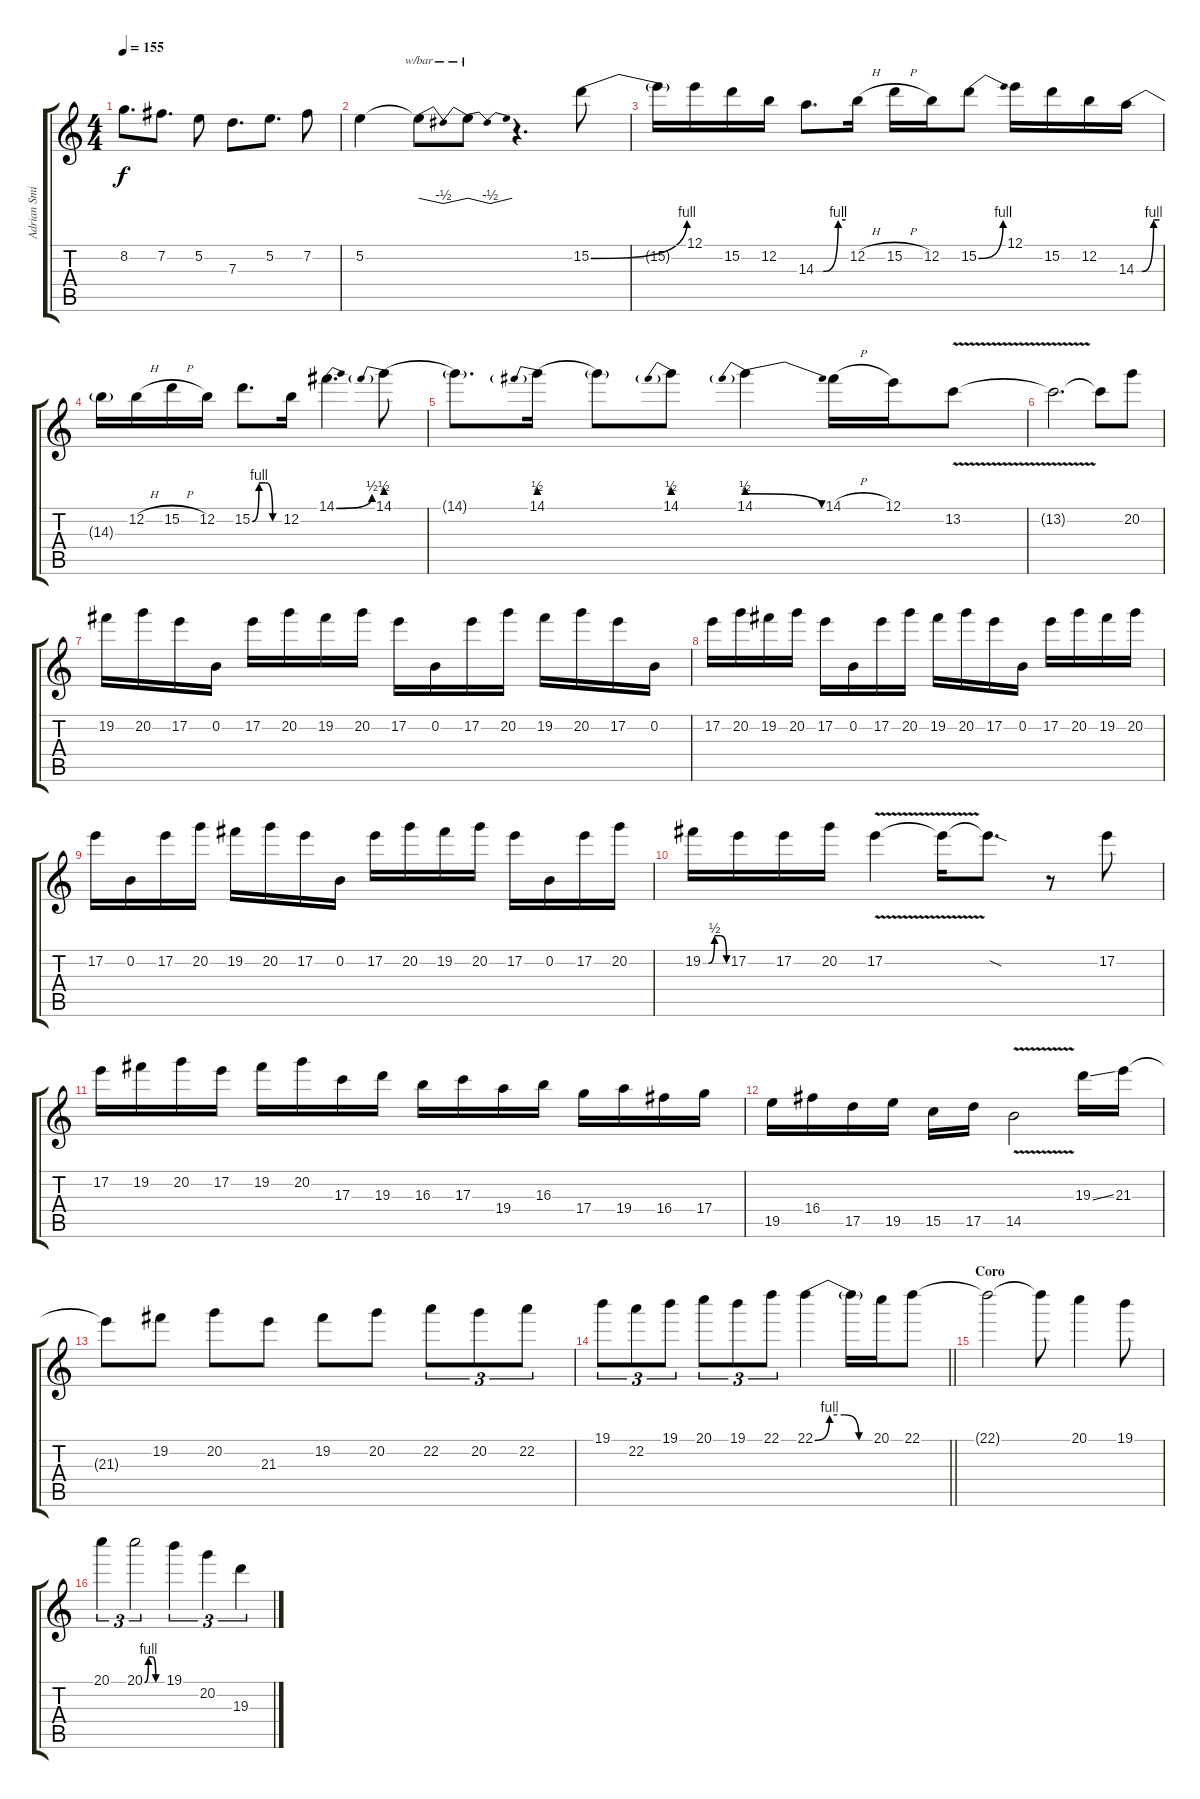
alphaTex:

\track ("Adrian Smith" "Adrian Smi") {instrument distortionguitar}
\staff {score tabs}
\tuning (E4 B3 G3 D3 A2 E2) {hide}
\ts (4 4)
\tempo 155
\clef g2
\ks c
8.2.8{d dy f} 7.2.8{d} 5.2.8 7.3.8{d} 5.2.8{d} 7.2.8 |
5.2.4 5.2{t}.8{tbe (dip default 0 0 30 -2 60 0)} 5.2{t}.8{tbe (dip default 0 0 30 -2 60 0)} r.4{d} 15.2{be (bend 0 0 60 4)}.8 |
15.2{t}.16 12.1.16 15.2.16 12.2.16 14.3{be (custom 0 0 15 0 45 4 60 4)}.8{d} 12.2{h}.16 15.2{h}.16 12.2.16 15.2{be (bend 0 0 60 4)}.8 12.1.16 15.2.16 12.2.16 14.3{be (custom 0 0 15 0 45 4 60 4)}.16 |
14.3{t}.16 12.2{h}.16 15.2{h}.16 12.2.16 15.2{be (custom 0 0 15 4 30 4 45 0 60 0)}.8{d} 12.2.16 14.1{be (bend 0 0 60 2)}.4{d} 14.1{be (prebend 0 2 60 2)}.8 |
14.1{t}.8{d} 14.1{be (prebend 0 2 60 2)}.16 14.1{t}.8 14.1{be (prebend 0 2 60 2)}.8 14.1{be (prebendrelease 0 2 60 0)}.4 14.1{h}.16 12.1.16 13.2{v}.8 |
13.2{t}.2{d} 13.2{t}.8 20.2.8 |
19.2.16 20.2.16 17.2.16 0.2.16 17.2.16 20.2.16 19.2.16 20.2.16 17.2.16 0.2.16 17.2.16 20.2.16 19.2.16 20.2.16 17.2.16 0.2.16 |
17.2.16 20.2.16 19.2.16 20.2.16 17.2.16 0.2.16 17.2.16 20.2.16 19.2.16 20.2.16 17.2.16 0.2.16 17.2.16 20.2.16 19.2.16 20.2.16 |
17.2.16 0.2.16 17.2.16 20.2.16 19.2.16 20.2.16 17.2.16 0.2.16 17.2.16 20.2.16 19.2.16 20.2.16 17.2.16 0.2.16 17.2.16 20.2.16 |
19.2{be (custom 0 0 15 0 30 2 45 2 60 0)}.16 17.2.16 17.2.16 20.2.16 17.2{v}.4 17.2{t}.16 17.2{sod t}.8{d} r.8 17.2.8 |
17.2.16 19.2.16 20.2.16 17.2.16 19.2.16 20.2.16 17.3.16 19.3.16 16.3.16 17.3.16 19.4.16 16.3.16 17.4.16 19.4.16 16.4.16 17.4.16 |
19.5.16 16.4.16 17.5.16 19.5.16 15.5.16 17.5.16 14.5{v}.2 19.3{ss}.16 21.3.16 |
21.3{t}.8 19.2.8 20.2.8 21.3.8 19.2.8 20.2.8 22.2.8{tu (3 2)} 20.2.8{tu (3 2)} 22.2.8{tu (3 2)} |
\barLineRight lightlight
19.1.8{tu (3 2)} 22.2.8{tu (3 2)} 19.1.8{tu (3 2)} 20.1.8{tu (3 2)} 19.1.8{tu (3 2)} 22.1.8{tu (3 2)} 22.1{be (custom 0 0 15 4 30 4 45 0 60 0)}.4 22.1{t}.16 20.1.16 22.1.8 |
\section ("" "Coro")
22.1{t}.2 22.1{t}.8 20.1.4 19.1.8 |
20.1.4{tu (3 2)} 20.1{be (custom 0 0 13 4 25 4 38 0 60 0)}.2{tu (3 2)} 19.1.4{tu (3 2)} 20.2.4{tu (3 2)} 19.3.4{tu (3 2)}
